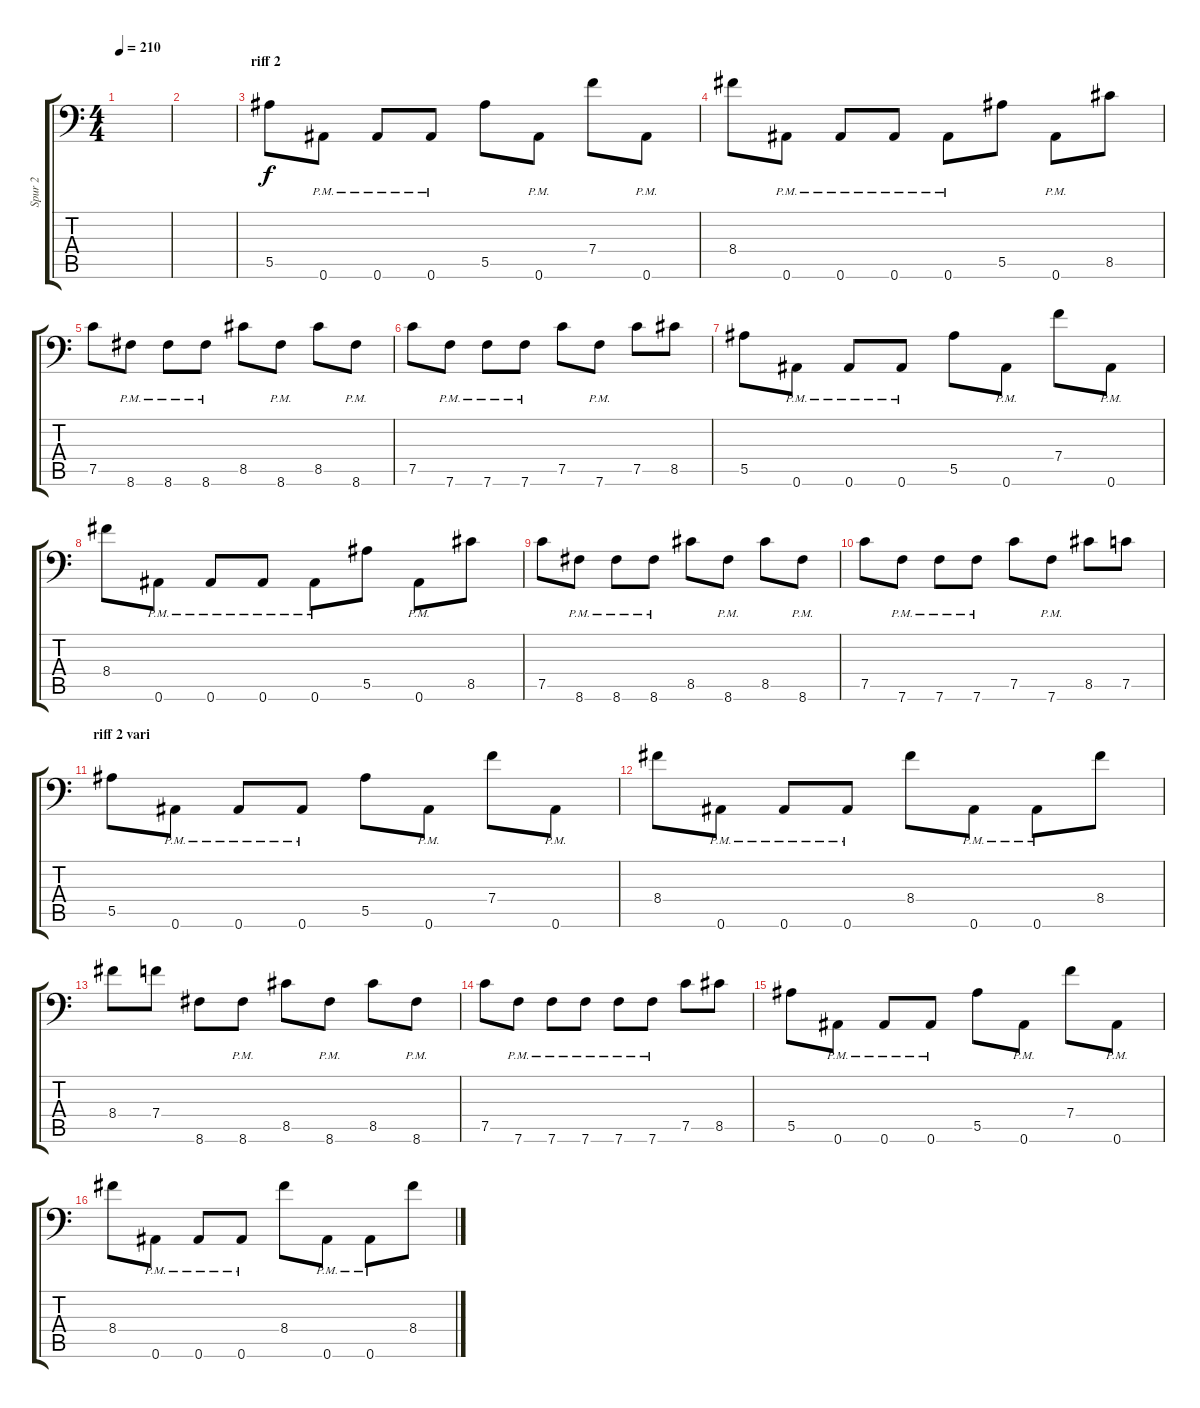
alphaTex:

\track ("Spur 2" "Spur 2") {instrument distortionguitar}
\staff {score tabs}
\tuning (C4 G3 Eb3 Bb2 F2 Bb1) {hide}
\ts (4 4)
\tempo 210
\clef f4
\ks c
|
|
\section ("" "riff 2")
5.5.8 0.6{pm}.8 0.6{pm}.8 0.6{pm}.8 5.5.8 0.6{pm}.8 7.4.8 0.6{pm}.8 |
8.4.8 0.6{pm}.8 0.6{pm}.8 0.6{pm}.8 0.6{pm}.8 5.5.8 0.6{pm}.8 8.5.8 |
7.5.8 8.6{pm}.8 8.6{pm}.8 8.6{pm}.8 8.5.8 8.6{pm}.8 8.5.8 8.6{pm}.8 |
7.5.8 7.6{pm}.8 7.6{pm}.8 7.6{pm}.8 7.5.8 7.6{pm}.8 7.5.8 8.5.8 |
5.5.8 0.6{pm}.8 0.6{pm}.8 0.6{pm}.8 5.5.8 0.6{pm}.8 7.4.8 0.6{pm}.8 |
8.4.8 0.6{pm}.8 0.6{pm}.8 0.6{pm}.8 0.6{pm}.8 5.5.8 0.6{pm}.8 8.5.8 |
7.5.8 8.6{pm}.8 8.6{pm}.8 8.6{pm}.8 8.5.8 8.6{pm}.8 8.5.8 8.6{pm}.8 |
7.5.8 7.6{pm}.8 7.6{pm}.8 7.6{pm}.8 7.5.8 7.6{pm}.8 8.5.8 7.5.8 |
\section ("" "riff 2 vari")
5.5.8 0.6{pm}.8 0.6{pm}.8 0.6{pm}.8 5.5.8 0.6{pm}.8 7.4.8 0.6{pm}.8 |
8.4.8 0.6{pm}.8 0.6{pm}.8 0.6{pm}.8 8.4.8 0.6{pm}.8 0.6{pm}.8 8.4.8 |
8.4.8 7.4.8 8.6.8 8.6{pm}.8 8.5.8 8.6{pm}.8 8.5.8 8.6{pm}.8 |
7.5.8 7.6{pm}.8 7.6{pm}.8 7.6{pm}.8 7.6{pm}.8 7.6{pm}.8 7.5.8 8.5.8 |
5.5.8 0.6{pm}.8 0.6{pm}.8 0.6{pm}.8 5.5.8 0.6{pm}.8 7.4.8 0.6{pm}.8 |
8.4.8 0.6{pm}.8 0.6{pm}.8 0.6{pm}.8 8.4.8 0.6{pm}.8 0.6{pm}.8 8.4.8
